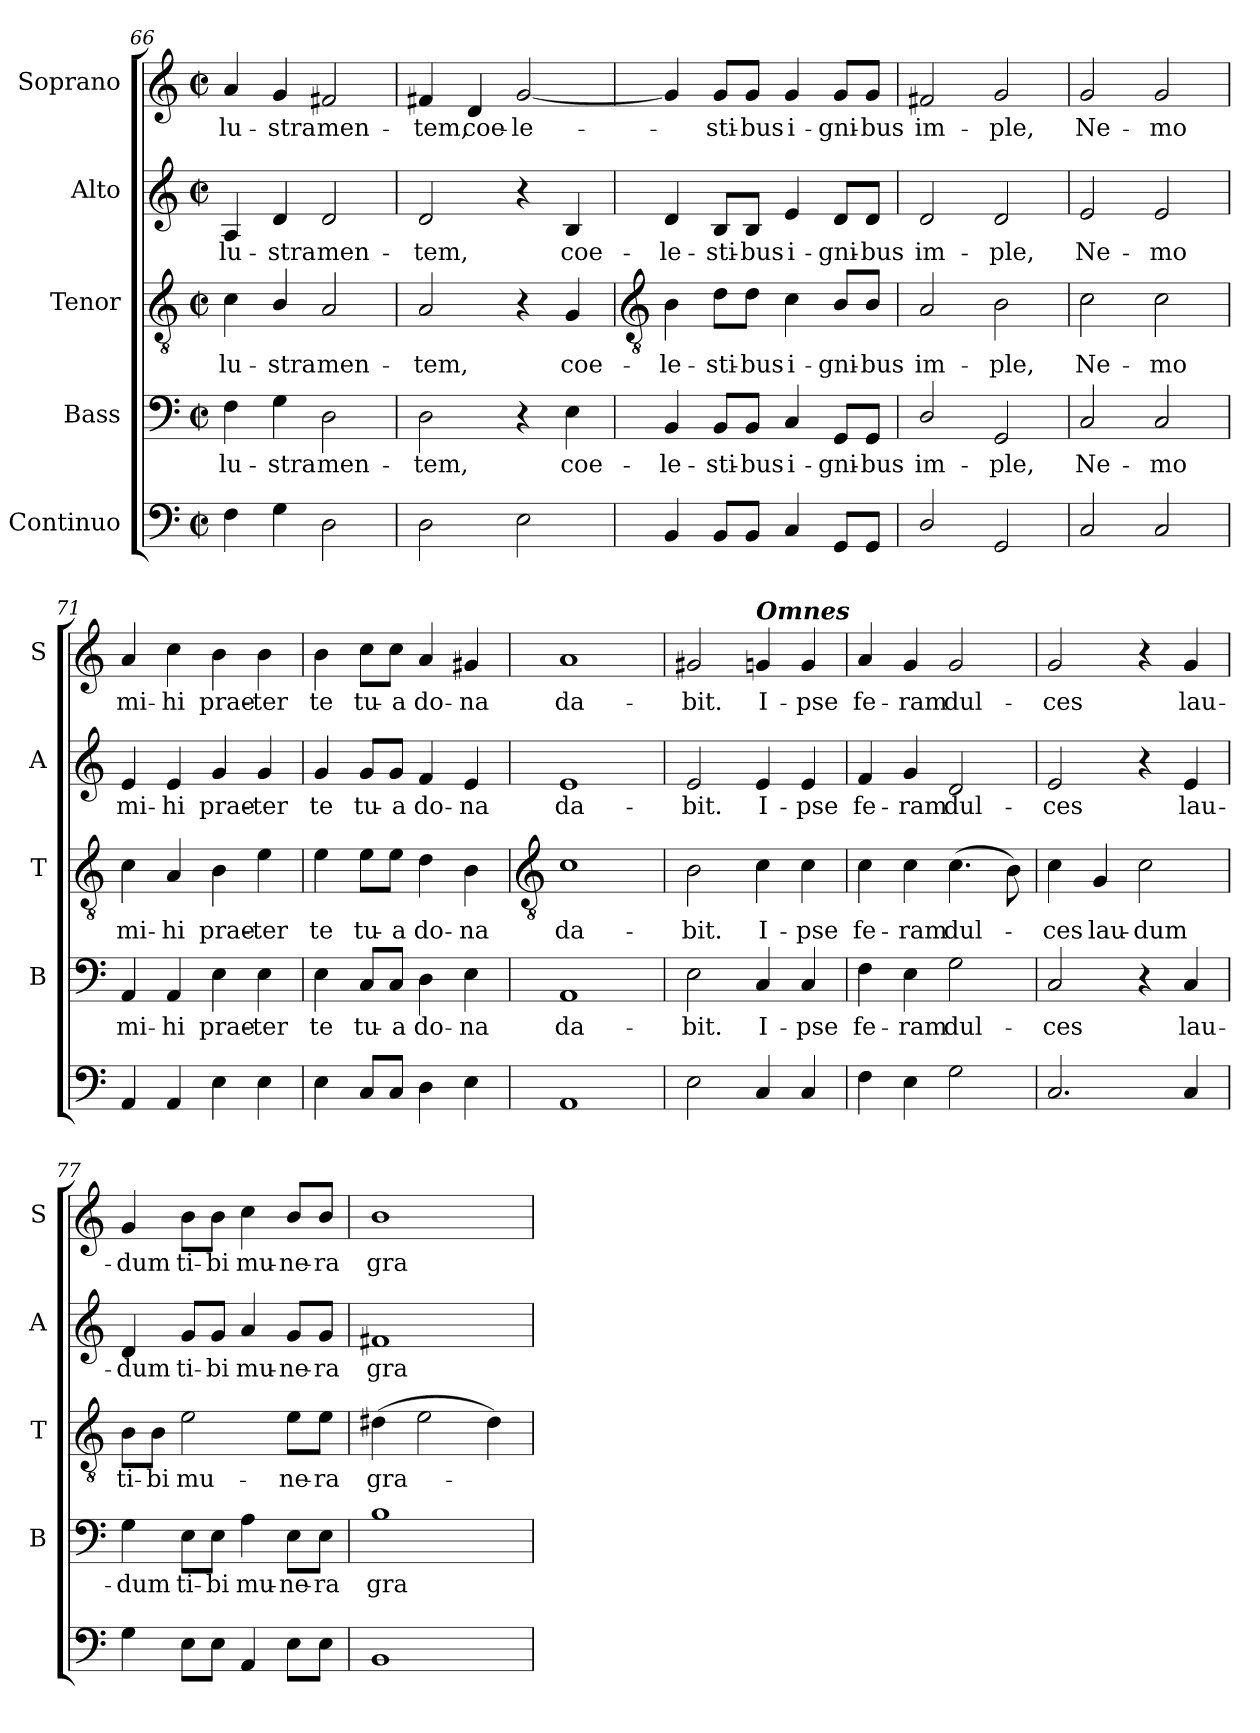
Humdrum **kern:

**kern	**kern	**text	**kern	**text	**kern	**text	**kern	**text
*part5	*part4	*part4	*part3	*part3	*part2	*part2	*part1	*part1
*staff5	*staff4	*staff4	*staff3	*staff3	*staff2	*staff2	*staff1	*staff1
*I"Continuo	*I"Bass	*	*I"Tenor	*	*I"Alto	*	*I"Soprano	*
*	*I'B	*	*I'T	*	*I'A	*	*I'S	*
*clefF4	*clefF4	*	*clefGv2	*	*clefG2	*	*clefG2	*
*k[]	*k[]	*	*k[]	*	*k[]	*	*k[]	*
*C:	*C:	*	*C:	*	*C:	*	*C:	*
*M2/2	*M2/2	*	*M2/2	*	*M2/2	*	*M2/2	*
*met(c|)	*met(c|)	*	*met(c|)	*	*met(c|)	*	*met(c|)	*
=66	=66	=66	=66	=66	=66	=66	=66	=66
!	!	!LO:LY:b	!	!LO:LY:b	!	!LO:LY:b	!	!LO:LY:b
4F	4F	-lu-	4c	-lu-	4A	-lu-	4a	-lu-
!	!	!LO:LY:b	!	!LO:LY:b	!	!LO:LY:b	!	!LO:LY:b
4G	4G	-stra	4B/	-stra	4d	-stra	4g	-stra
!	!	!LO:LY:b	!	!LO:LY:b	!	!LO:LY:b	!	!LO:LY:b
2D	2D	men-	2A	men-	2d	men-	2f#X	men-
=67	=67	=67	=67	=67	=67	=67	=67	=67
!	!	!LO:LY:b	!	!LO:LY:b	!	!LO:LY:b	!	!LO:LY:b
2D	2D	-tem,	2A	-tem,	2d	-tem,	4f#X	-tem,
!	!	!	!	!	!	!	!	!LO:LY:b
.	.	.	.	.	.	.	4d	coe-
!	!	!	!	!	!	!	!	!LO:LY:b
2E	4r	.	4r	.	4r	.	[2g	-le-
!	!	!LO:LY:b	!	!LO:LY:b	!	!LO:LY:b	!	!
.	4E	coe-	4G	coe-	4B	coe-	.	.
!!LO:LB:g=z
=68	=68	=68	=68	=68	=68	=68	=68	=68
*	*	*	*clefGv2	*	*	*	*	*
!	!	!LO:LY:b	!	!LO:LY:b	!	!LO:LY:b	!	!
4BB	4BB	-le-	4B	-le-	4d	-le-	4g]	.
!	!	!LO:LY:b	!	!LO:LY:b	!	!LO:LY:b	!	!LO:LY:b
8BBL	8BB/L	-sti-	8d\L	-sti-	8B/L	-sti-	8g/L	sti-
!	!	!LO:LY:b	!	!LO:LY:b	!	!LO:LY:b	!	!LO:LY:b
8BBJ	8BB/J	-bus	8d\J	-bus	8B/J	-bus	8g/J	-bus
!	!	!LO:LY:b	!	!LO:LY:b	!	!LO:LY:b	!	!LO:LY:b
4C	4C	i-	4c	i-	4e	i-	4g	i-
!	!	!LO:LY:b	!	!LO:LY:b	!	!LO:LY:b	!	!LO:LY:b
8GGL	8GG/L	-gni-	8B/L	-gni-	8d/L	-gni-	8g/L	-gni-
!	!	!LO:LY:b	!	!LO:LY:b	!	!LO:LY:b	!	!LO:LY:b
8GGJ	8GG/J	-bus	8B/J	-bus	8d/J	-bus	8g/J	-bus
=69	=69	=69	=69	=69	=69	=69	=69	=69
!	!	!LO:LY:b	!	!LO:LY:b	!	!LO:LY:b	!	!LO:LY:b
2D/	2D/	im-	2A	im-	2d	im-	2f#X	im-
!	!	!LO:LY:b	!	!LO:LY:b	!	!LO:LY:b	!	!LO:LY:b
2GG	2GG	-ple,	2B	-ple,	2d	-ple,	2g	-ple,
=70	=70	=70	=70	=70	=70	=70	=70	=70
!	!	!LO:LY:b	!	!LO:LY:b	!	!LO:LY:b	!	!LO:LY:b
2C	2C	Ne-	2c	Ne-	2e	Ne-	2g	Ne-
!	!	!LO:LY:b	!	!LO:LY:b	!	!LO:LY:b	!	!LO:LY:b
2C	2C	-mo	2c	-mo	2e	-mo	2g	-mo
=71	=71	=71	=71	=71	=71	=71	=71	=71
!	!	!LO:LY:b	!	!LO:LY:b	!	!LO:LY:b	!	!LO:LY:b
4AA	4AA	mi-	4c	mi-	4e	mi-	4a	mi-
!	!	!LO:LY:b	!	!LO:LY:b	!	!LO:LY:b	!	!LO:LY:b
4AA	4AA	-hi	4A	-hi	4e	-hi	4cc	-hi
!	!	!LO:LY:b	!	!LO:LY:b	!	!LO:LY:b	!	!LO:LY:b
4E	4E	prae-	4B	prae-	4g	prae-	4b	prae-
!	!	!LO:LY:b	!	!LO:LY:b	!	!LO:LY:b	!	!LO:LY:b
4E	4E	-ter	4e	-ter	4g	-ter	4b	-ter
=72	=72	=72	=72	=72	=72	=72	=72	=72
!	!	!LO:LY:b	!	!LO:LY:b	!	!LO:LY:b	!	!LO:LY:b
4E	4E	te	4e	te	4g	te	4b	te
!	!	!LO:LY:b	!	!LO:LY:b	!	!LO:LY:b	!	!LO:LY:b
8CL	8C/L	tu-	8e\L	tu-	8g/L	tu-	8cc\L	tu-
!	!	!LO:LY:b	!	!LO:LY:b	!	!LO:LY:b	!	!LO:LY:b
8CJ	8C/J	-a	8e\J	-a	8g/J	-a	8cc\J	-a
!	!	!LO:LY:b	!	!LO:LY:b	!	!LO:LY:b	!	!LO:LY:b
4D	4D	do-	4d	do-	4f	do-	4a	do-
!	!	!LO:LY:b	!	!LO:LY:b	!	!LO:LY:b	!	!LO:LY:b
4E	4E	-na	4B	-na	4e	-na	4g#X	-na
!!LO:LB:g=z
=73	=73	=73	=73	=73	=73	=73	=73	=73
*	*	*	*clefGv2	*	*	*	*	*
!	!	!LO:LY:b	!	!LO:LY:b	!	!LO:LY:b	!	!LO:LY:b
1AA	1AA	da-	1c	da-	1e	da-	1a	da-
=74	=74	=74	=74	=74	=74	=74	=74	=74
!	!	!LO:LY:b	!	!LO:LY:b	!	!LO:LY:b	!	!LO:LY:b
2E	2E	-bit.	2B	-bit.	2e	-bit.	2g#X	-bit.
!	!	!	!	!	!	!	!LO:TX:a:Bi:t=Omnes	!
!	!	!LO:LY:b	!	!LO:LY:b	!	!LO:LY:b	!	!LO:LY:b
4C	4C	I-	4c	I-	4e	I-	4gn	I-
!	!	!LO:LY:b	!	!LO:LY:b	!	!LO:LY:b	!	!LO:LY:b
4C	4C	-pse	4c	-pse	4e	-pse	4g	-pse
=75	=75	=75	=75	=75	=75	=75	=75	=75
!	!	!LO:LY:b	!	!LO:LY:b	!	!LO:LY:b	!	!LO:LY:b
4F	4F	fe-	4c	fe-	4f	fe-	4a	fe-
!	!	!LO:LY:b	!	!LO:LY:b	!	!LO:LY:b	!	!LO:LY:b
4E	4E	-ram	4c	-ram	4g	-ram	4g	-ram
!	!	!LO:LY:b	!	!LO:LY:b	!	!LO:LY:b	!	!LO:LY:b
2G	2G	dul-	(>4.c	dul-	2d	dul-	2g	dul-
.	.	.	8B)	.	.	.	.	.
=76	=76	=76	=76	=76	=76	=76	=76	=76
!	!	!LO:LY:b	!	!LO:LY:b	!	!LO:LY:b	!	!LO:LY:b
2.C	2C	-ces	4c	ces	2e	-ces	2g	-ces
!	!	!	!	!LO:LY:b	!	!	!	!
.	.	.	4G	lau-	.	.	.	.
!	!	!	!	!LO:LY:b	!	!	!	!
.	4r	.	2c	-dum	4r	.	4r	.
!	!	!LO:LY:b	!	!	!	!LO:LY:b	!	!LO:LY:b
4C	4C	lau-	.	.	4e	lau-	4g	lau-
=77	=77	=77	=77	=77	=77	=77	=77	=77
!	!	!LO:LY:b	!	!LO:LY:b	!	!LO:LY:b	!	!LO:LY:b
4G	4G	-dum	8B\L	ti-	4d	-dum	4g	-dum
!	!	!	!	!LO:LY:b	!	!	!	!
.	.	.	8B\J	-bi	.	.	.	.
!	!	!LO:LY:b	!	!LO:LY:b	!	!LO:LY:b	!	!LO:LY:b
8EL	8E\L	ti-	2e	mu-	8g/L	ti-	8b\L	ti-
!	!	!LO:LY:b	!	!	!	!LO:LY:b	!	!LO:LY:b
8EJ	8E\J	-bi	.	.	8g/J	-bi	8b\J	-bi
!	!	!LO:LY:b	!	!	!	!LO:LY:b	!	!LO:LY:b
4AA/	4A	mu-	.	.	4a	mu-	4cc	mu-
!	!	!LO:LY:b	!	!LO:LY:b	!	!LO:LY:b	!	!LO:LY:b
8EL	8E\L	-ne-	8e\L	-ne-	8g/L	-ne-	8b/L	-ne-
!	!	!LO:LY:b	!	!LO:LY:b	!	!LO:LY:b	!	!LO:LY:b
8EJ	8E\J	-ra	8e\J	-ra	8g/J	-ra	8b/J	-ra
=78	=78	=78	=78	=78	=78	=78	=78	=78
!	!	!LO:LY:b	!	!LO:LY:b	!	!LO:LY:b	!	!LO:LY:b
1BB	1B	gra-	(>4d#X	gra-	1f#X	gra-	1b	gra-
.	.	.	2e	.	.	.	.	.
.	.	.	4d#)	.	.	.	.	.
=	=	=	=	=	=	=	=	=
*-	*-	*-	*-	*-	*-	*-	*-	*-
